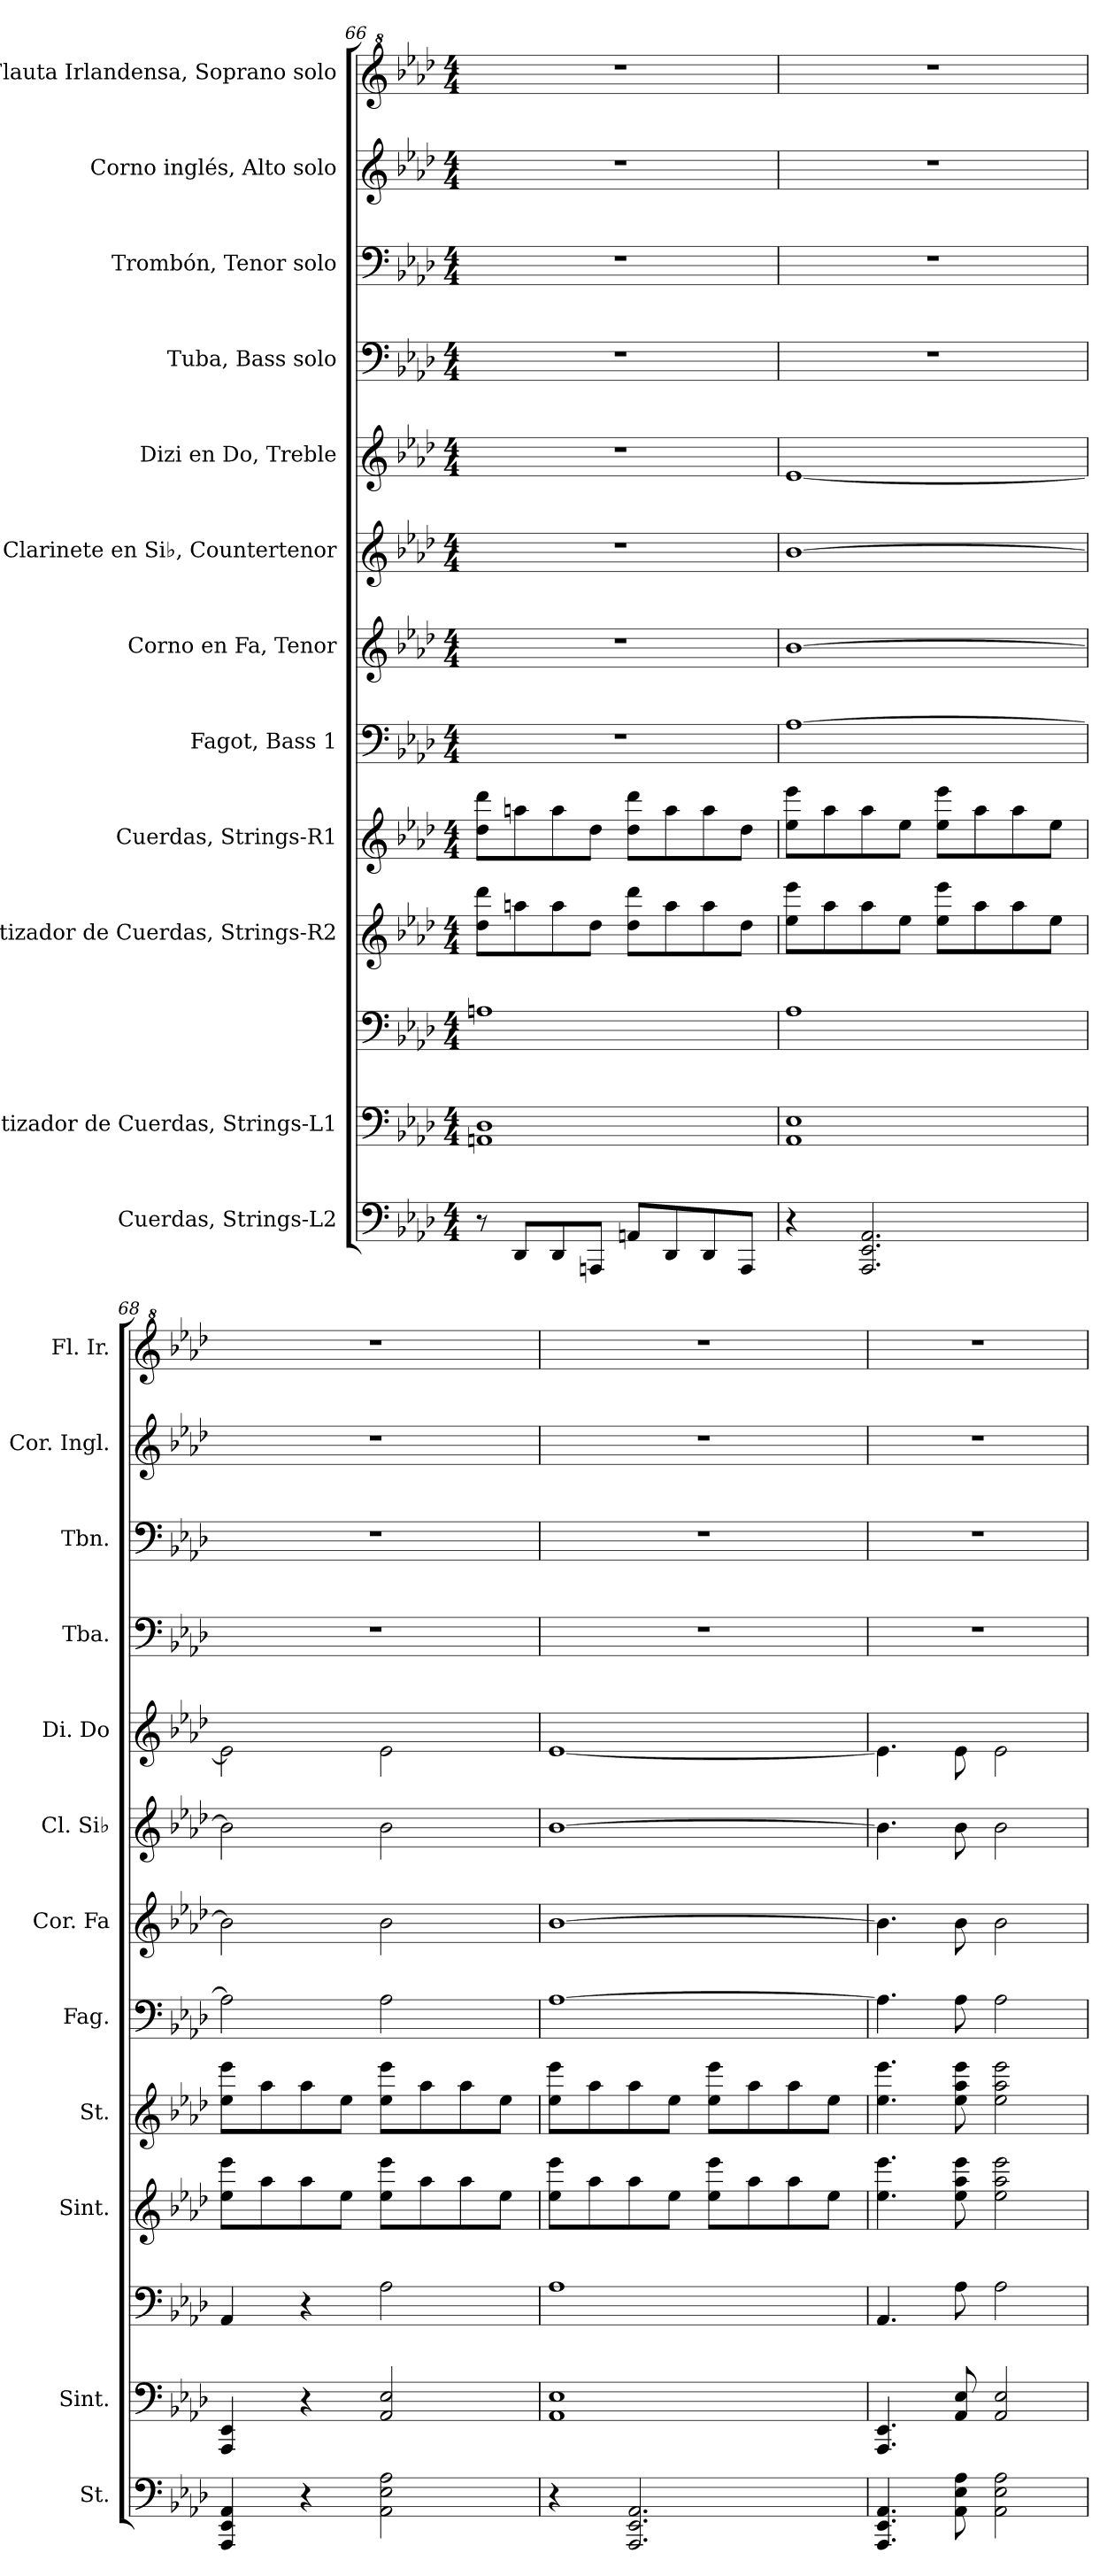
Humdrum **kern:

**kern	**kern	**kern	**kern	**kern	**kern	**kern	**kern	**kern	**kern	**kern	**kern	**kern
*part12	*part11	*part11	*part10	*part9	*part8	*part7	*part6	*part5	*part4	*part3	*part2	*part1
*staff13	*staff12	*staff11	*staff10	*staff9	*staff8	*staff7	*staff6	*staff5	*staff4	*staff3	*staff2	*staff1
*I"Cuerdas, Strings-L2	*I"Sintetizador de Cuerdas, Strings-L1	*	*I"Sintetizador de Cuerdas, Strings-R2	*I"Cuerdas, Strings-R1	*I"Fagot, Bass 1	*I"Corno en Fa, Tenor	*I"Clarinete en Si♭, Countertenor	*I"Dizi en Do, Treble	*I"Tuba, Bass solo	*I"Trombón, Tenor solo	*I"Corno inglés, Alto solo	*I"Flauta Irlandensa, Soprano solo
*I'St.	*I'Sint.	*	*I'Sint.	*I'St.	*I'Fag.	*I'Cor. Fa	*I'Cl. Si♭	*I'Di. Do	*I'Tba.	*I'Tbn.	*I'Cor. Ingl.	*I'Fl. Ir.
*clefF4	*clefF4	*clefF4	*clefG2	*clefG2	*clefF4	*clefG2	*clefG2	*clefG2	*clefF4	*clefF4	*clefG2	*clefG^2
*	*	*	*	*	*	*ITrd4c7	*ITrd1c2	*ITrd-7c-12	*	*	*ITrd4c7	*
*k[b-e-a-d-]	*k[b-e-a-d-]	*k[b-e-a-d-]	*k[b-e-a-d-]	*k[b-e-a-d-]	*k[b-e-a-d-]	*k[b-e-a-d-g-]	*k[b-e-a-d-g-c-]	*k[b-e-a-d-]	*k[b-e-a-d-]	*k[b-e-a-d-]	*k[b-e-a-d-g-]	*k[b-e-a-d-]
*M4/4	*M4/4	*M4/4	*M4/4	*M4/4	*M4/4	*M4/4	*M4/4	*M4/4	*M4/4	*M4/4	*M4/4	*M4/4
=66	=66	=66	=66	=66	=66	=66	=66	=66	=66	=66	=66	=66
8r	1AAn 1D-	1An	8dd-\ 8ddd-\L	8dd-\ 8ddd-\L	1r	1r	1r	1r	1r	1r	1r	1r
8DD-/L	.	.	8aan\	8aan\	.	.	.	.	.	.	.	.
8DD-/	.	.	8aa\	8aa\	.	.	.	.	.	.	.	.
8AAAn/J	.	.	8dd-\J	8dd-\J	.	.	.	.	.	.	.	.
8AAn/L	.	.	8dd-\ 8ddd-\L	8dd-\ 8ddd-\L	.	.	.	.	.	.	.	.
8DD-/	.	.	8aa\	8aa\	.	.	.	.	.	.	.	.
8DD-/	.	.	8aa\	8aa\	.	.	.	.	.	.	.	.
8AAA/J	.	.	8dd-\J	8dd-\J	.	.	.	.	.	.	.	.
!!LO:PB:g=z
=67	=67	=67	=67	=67	=67	=67	=67	=67	=67	=67	=67	=67
4r	1AA- 1E-	1A-	8ee-\ 8eee-\L	8ee-\ 8eee-\L	[1A-	[1e-	[1a-	[1ee-	1r	1r	1r	1r
.	.	.	8aa-\	8aa-\	.	.	.	.	.	.	.	.
2.AAA-/ 2.EE-/ 2.AA-/	.	.	8aa-\	8aa-\	.	.	.	.	.	.	.	.
.	.	.	8ee-\J	8ee-\J	.	.	.	.	.	.	.	.
.	.	.	8ee-\ 8eee-\L	8ee-\ 8eee-\L	.	.	.	.	.	.	.	.
.	.	.	8aa-\	8aa-\	.	.	.	.	.	.	.	.
.	.	.	8aa-\	8aa-\	.	.	.	.	.	.	.	.
.	.	.	8ee-\J	8ee-\J	.	.	.	.	.	.	.	.
=68	=68	=68	=68	=68	=68	=68	=68	=68	=68	=68	=68	=68
4AAA-/ 4EE-/ 4AA-/	4AAA-/ 4EE-/	4AA-/	8ee-\ 8eee-\L	8ee-\ 8eee-\L	2A-\]	2e-\]	2a-\]	2ee-\]	1r	1r	1r	1r
.	.	.	8aa-\	8aa-\	.	.	.	.	.	.	.	.
4r	4r	4r	8aa-\	8aa-\	.	.	.	.	.	.	.	.
.	.	.	8ee-\J	8ee-\J	.	.	.	.	.	.	.	.
2AA-\ 2E-\ 2A-\	2AA-/ 2E-/	2A-\	8ee-\ 8eee-\L	8ee-\ 8eee-\L	2A-\	2e-\	2a-\	2ee-\	.	.	.	.
.	.	.	8aa-\	8aa-\	.	.	.	.	.	.	.	.
.	.	.	8aa-\	8aa-\	.	.	.	.	.	.	.	.
.	.	.	8ee-\J	8ee-\J	.	.	.	.	.	.	.	.
=69	=69	=69	=69	=69	=69	=69	=69	=69	=69	=69	=69	=69
4r	1AA- 1E-	1A-	8ee-\ 8eee-\L	8ee-\ 8eee-\L	[1A-	[1e-	[1a-	[1ee-	1r	1r	1r	1r
.	.	.	8aa-\	8aa-\	.	.	.	.	.	.	.	.
2.AAA-/ 2.EE-/ 2.AA-/	.	.	8aa-\	8aa-\	.	.	.	.	.	.	.	.
.	.	.	8ee-\J	8ee-\J	.	.	.	.	.	.	.	.
.	.	.	8ee-\ 8eee-\L	8ee-\ 8eee-\L	.	.	.	.	.	.	.	.
.	.	.	8aa-\	8aa-\	.	.	.	.	.	.	.	.
.	.	.	8aa-\	8aa-\	.	.	.	.	.	.	.	.
.	.	.	8ee-\J	8ee-\J	.	.	.	.	.	.	.	.
=70	=70	=70	=70	=70	=70	=70	=70	=70	=70	=70	=70	=70
4.AAA-/ 4.EE-/ 4.AA-/	4.AAA-/ 4.EE-/	4.AA-/	4.ee-\ 4.eee-\	4.ee-\ 4.eee-\	4.A-\]	4.e-\]	4.a-\]	4.ee-\]	1r	1r	1r	1r
8AA-\ 8E-\ 8A-\	8AA-/ 8E-/	8A-\	8ee-\ 8aa-\ 8eee-\	8ee-\ 8aa-\ 8eee-\	8A-\	8e-\	8a-\	8ee-\	.	.	.	.
2AA-\ 2E-\ 2A-\	2AA-/ 2E-/	2A-\	2ee-\ 2aa-\ 2eee-\	2ee-\ 2aa-\ 2eee-\	2A-\	2e-\	2a-\	2ee-\	.	.	.	.
=	=	=	=	=	=	=	=	=	=	=	=	=
*-	*-	*-	*-	*-	*-	*-	*-	*-	*-	*-	*-	*-
